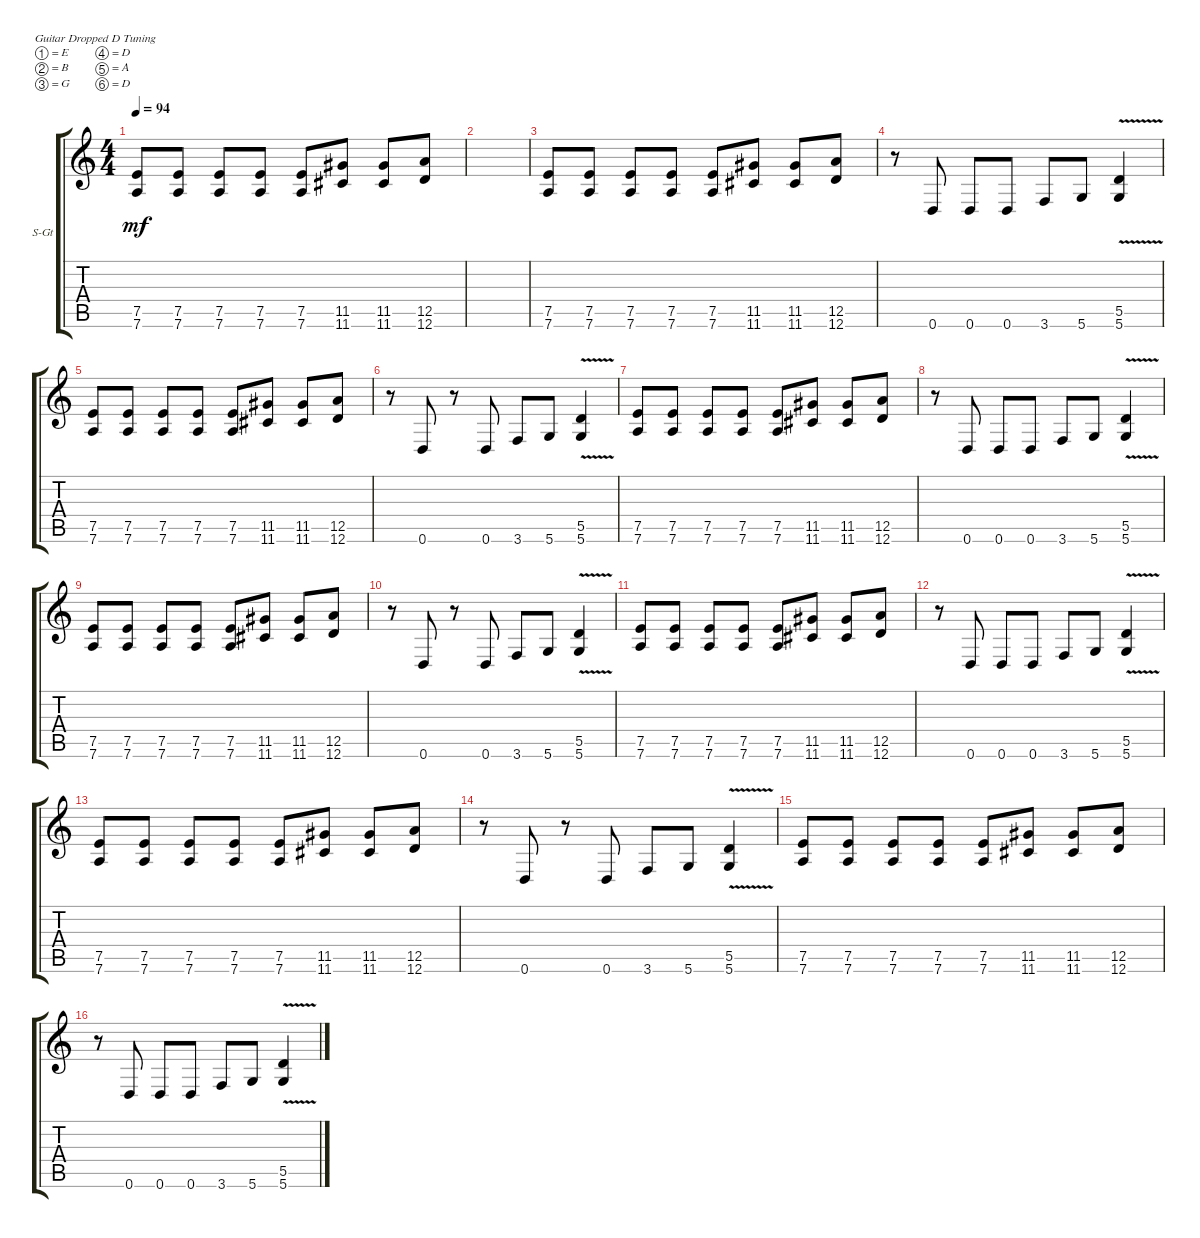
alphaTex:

\defaultSystemsLayout 4
\bracketExtendMode groupsimilarinstruments
\firstSystemTrackNameOrientation horizontal
\otherSystemsTrackNameOrientation horizontal
\track ("Steel Guitar" "S-Gt") {instrument acousticguitarsteel}
\staff {score tabs}
\tuning (E4 B3 G3 D3 A2 D2)
\ts (4 4)
\tempo 94
\clef g2
\ks c
(7.6 7.5).8{dy mf} (7.6 7.5).8 (7.6 7.5).8 (7.6 7.5).8 (7.6 7.5).8 (11.5 11.6).8 (11.5 11.6).8 (12.6 12.5).8 |
|
(7.6 7.5).8 (7.6 7.5).8 (7.6 7.5).8 (7.6 7.5).8 (7.6 7.5).8 (11.5 11.6).8 (11.5 11.6).8 (12.6 12.5).8 |
r.8 0.6.8 0.6.8 0.6.8 3.6.8 5.6.8 (5.6{v} 5.5).4 |
(7.6 7.5).8 (7.6 7.5).8 (7.6 7.5).8 (7.6 7.5).8 (7.6 7.5).8 (11.5 11.6).8 (11.5 11.6).8 (12.6 12.5).8 |
r.8 0.6.8 r.8 0.6.8 3.6.8 5.6.8 (5.6{v} 5.5).4 |
(7.6 7.5).8 (7.6 7.5).8 (7.6 7.5).8 (7.6 7.5).8 (7.6 7.5).8 (11.5 11.6).8 (11.5 11.6).8 (12.6 12.5).8 |
r.8 0.6.8 0.6.8 0.6.8 3.6.8 5.6.8 (5.6{v} 5.5).4 |
(7.6 7.5).8 (7.6 7.5).8 (7.6 7.5).8 (7.6 7.5).8 (7.6 7.5).8 (11.5 11.6).8 (11.5 11.6).8 (12.6 12.5).8 |
r.8 0.6.8 r.8 0.6.8 3.6.8 5.6.8 (5.6{v} 5.5).4 |
(7.6 7.5).8 (7.6 7.5).8 (7.6 7.5).8 (7.6 7.5).8 (7.6 7.5).8 (11.5 11.6).8 (11.5 11.6).8 (12.6 12.5).8 |
r.8 0.6.8 0.6.8 0.6.8 3.6.8 5.6.8 (5.6{v} 5.5).4 |
(7.6 7.5).8 (7.6 7.5).8 (7.6 7.5).8 (7.6 7.5).8 (7.6 7.5).8 (11.5 11.6).8 (11.5 11.6).8 (12.6 12.5).8 |
r.8 0.6.8 r.8 0.6.8 3.6.8 5.6.8 (5.6{v} 5.5).4 |
(7.6 7.5).8 (7.6 7.5).8 (7.6 7.5).8 (7.6 7.5).8 (7.6 7.5).8 (11.5 11.6).8 (11.5 11.6).8 (12.6 12.5).8 |
r.8 0.6.8 0.6.8 0.6.8 3.6.8 5.6.8 (5.6{v} 5.5).4
